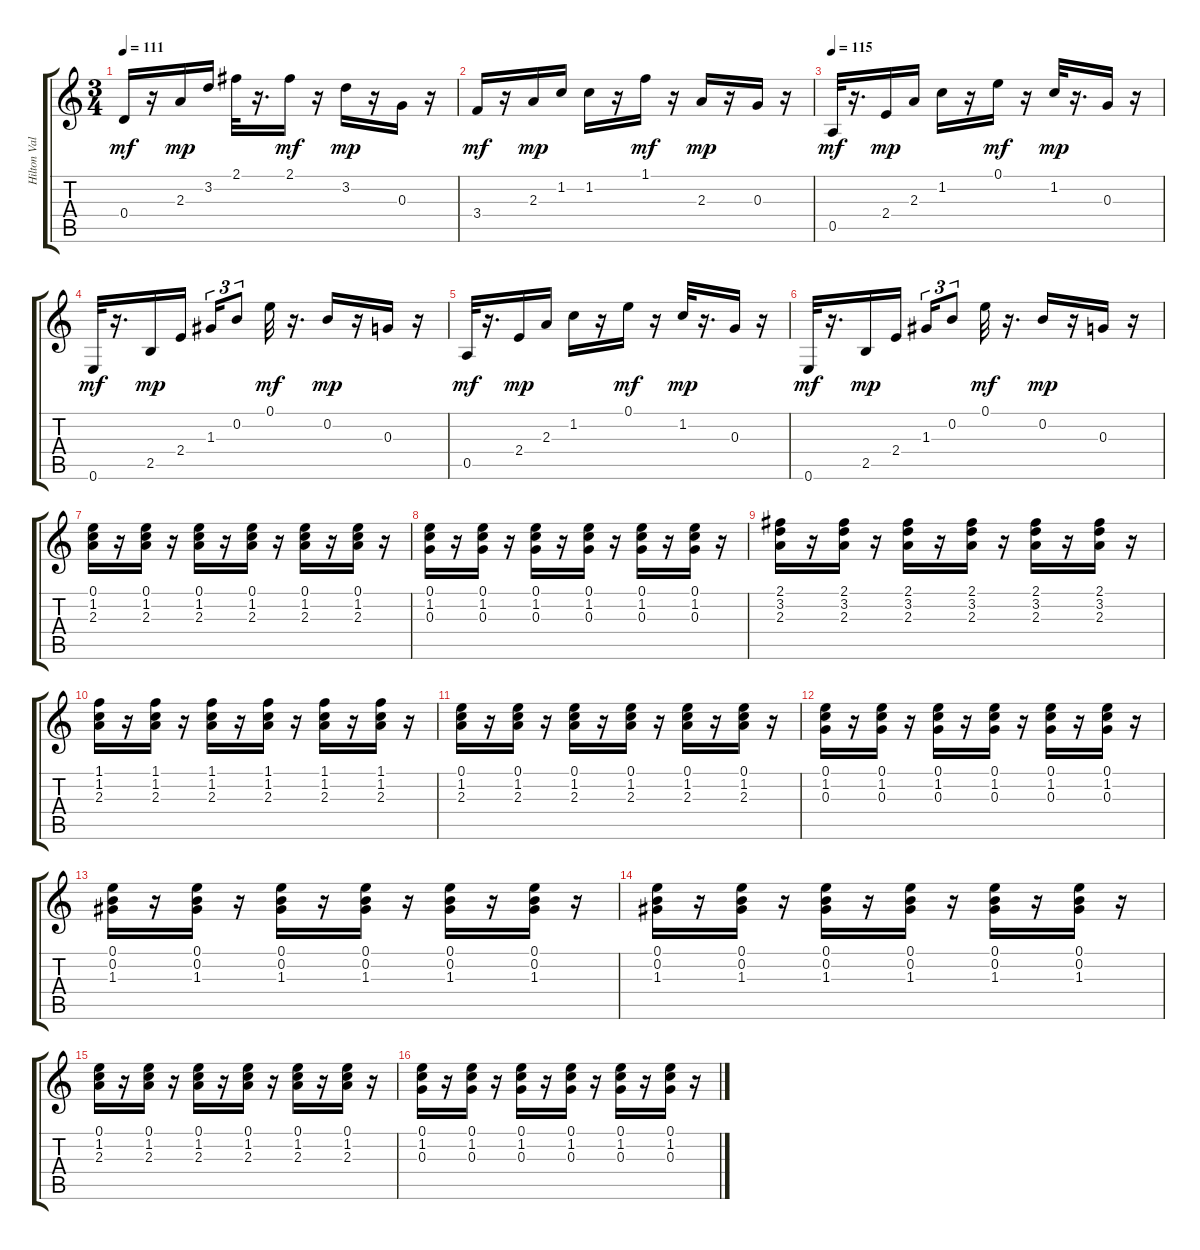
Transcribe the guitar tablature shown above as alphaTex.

\track ("Hilton Valentine" "Hilton Val") {instrument electricguitarjazz}
\staff {score tabs}
\tuning (E4 B3 G3 D3 A2 E2) {hide}
\ts (3 4)
\tempo 111
\clef g2
\ks c
0.4.16{dy mf} r.16 2.3.16{dy mp} 3.2.16 2.1.32 r.16{d} 2.1.16{dy mf} r.16 3.2.16{dy mp} r.16 0.3.16 r.16 |
3.4.16{dy mf} r.16 2.3.16{dy mp} 1.2.16 1.2.16 r.16 1.1.16{dy mf} r.16 2.3.16{dy mp} r.16 0.3.16 r.16 |
\tempo 115
0.5.32{dy mf} r.16{d} 2.4.16{dy mp} 2.3.16 1.2.16 r.16 0.1.16{dy mf} r.16 1.2.32{dy mp} r.16{d} 0.3.16 r.16 |
0.6.32{dy mf} r.16{d} 2.5.16{dy mp} 2.4.16 1.3.16{tu (3 2)} 0.2.8{tu (3 2)} 0.1.32{dy mf} r.16{d} 0.2.16{dy mp} r.16 0.3.16 r.16 |
0.5.32{dy mf} r.16{d} 2.4.16{dy mp} 2.3.16 1.2.16 r.16 0.1.16{dy mf} r.16 1.2.32{dy mp} r.16{d} 0.3.16 r.16 |
0.6.32{dy mf} r.16{d} 2.5.16{dy mp} 2.4.16 1.3.16{tu (3 2)} 0.2.8{tu (3 2)} 0.1.32{dy mf} r.16{d} 0.2.16{dy mp} r.16 0.3.16 r.16 |
(0.1 1.2 2.3).16 r.16 (0.1 1.2 2.3).16 r.16 (0.1 1.2 2.3).16 r.16 (0.1 1.2 2.3).16 r.16 (0.1 1.2 2.3).16 r.16 (0.1 1.2 2.3).16 r.16 |
(0.1 1.2 0.3).16 r.16 (0.1 1.2 0.3).16 r.16 (0.1 1.2 0.3).16 r.16 (0.1 1.2 0.3).16 r.16 (0.1 1.2 0.3).16 r.16 (0.1 1.2 0.3).16 r.16 |
(2.1 3.2 2.3).16 r.16 (2.1 3.2 2.3).16 r.16 (2.1 3.2 2.3).16 r.16 (2.1 3.2 2.3).16 r.16 (2.1 3.2 2.3).16 r.16 (2.1 3.2 2.3).16 r.16 |
(1.1 1.2 2.3).16 r.16 (1.1 1.2 2.3).16 r.16 (1.1 1.2 2.3).16 r.16 (1.1 1.2 2.3).16 r.16 (1.1 1.2 2.3).16 r.16 (1.1 1.2 2.3).16 r.16 |
(0.1 1.2 2.3).16 r.16 (0.1 1.2 2.3).16 r.16 (0.1 1.2 2.3).16 r.16 (0.1 1.2 2.3).16 r.16 (0.1 1.2 2.3).16 r.16 (0.1 1.2 2.3).16 r.16 |
(0.1 1.2 0.3).16 r.16 (0.1 1.2 0.3).16 r.16 (0.1 1.2 0.3).16 r.16 (0.1 1.2 0.3).16 r.16 (0.1 1.2 0.3).16 r.16 (0.1 1.2 0.3).16 r.16 |
(0.1 0.2 1.3).16 r.16 (0.1 0.2 1.3).16 r.16 (0.1 0.2 1.3).16 r.16 (0.1 0.2 1.3).16 r.16 (0.1 0.2 1.3).16 r.16 (0.1 0.2 1.3).16 r.16 |
(0.1 0.2 1.3).16 r.16 (0.1 0.2 1.3).16 r.16 (0.1 0.2 1.3).16 r.16 (0.1 0.2 1.3).16 r.16 (0.1 0.2 1.3).16 r.16 (0.1 0.2 1.3).16 r.16 |
(0.1 1.2 2.3).16 r.16 (0.1 1.2 2.3).16 r.16 (0.1 1.2 2.3).16 r.16 (0.1 1.2 2.3).16 r.16 (0.1 1.2 2.3).16 r.16 (0.1 1.2 2.3).16 r.16 |
(0.1 1.2 0.3).16 r.16 (0.1 1.2 0.3).16 r.16 (0.1 1.2 0.3).16 r.16 (0.1 1.2 0.3).16 r.16 (0.1 1.2 0.3).16 r.16 (0.1 1.2 0.3).16 r.16
